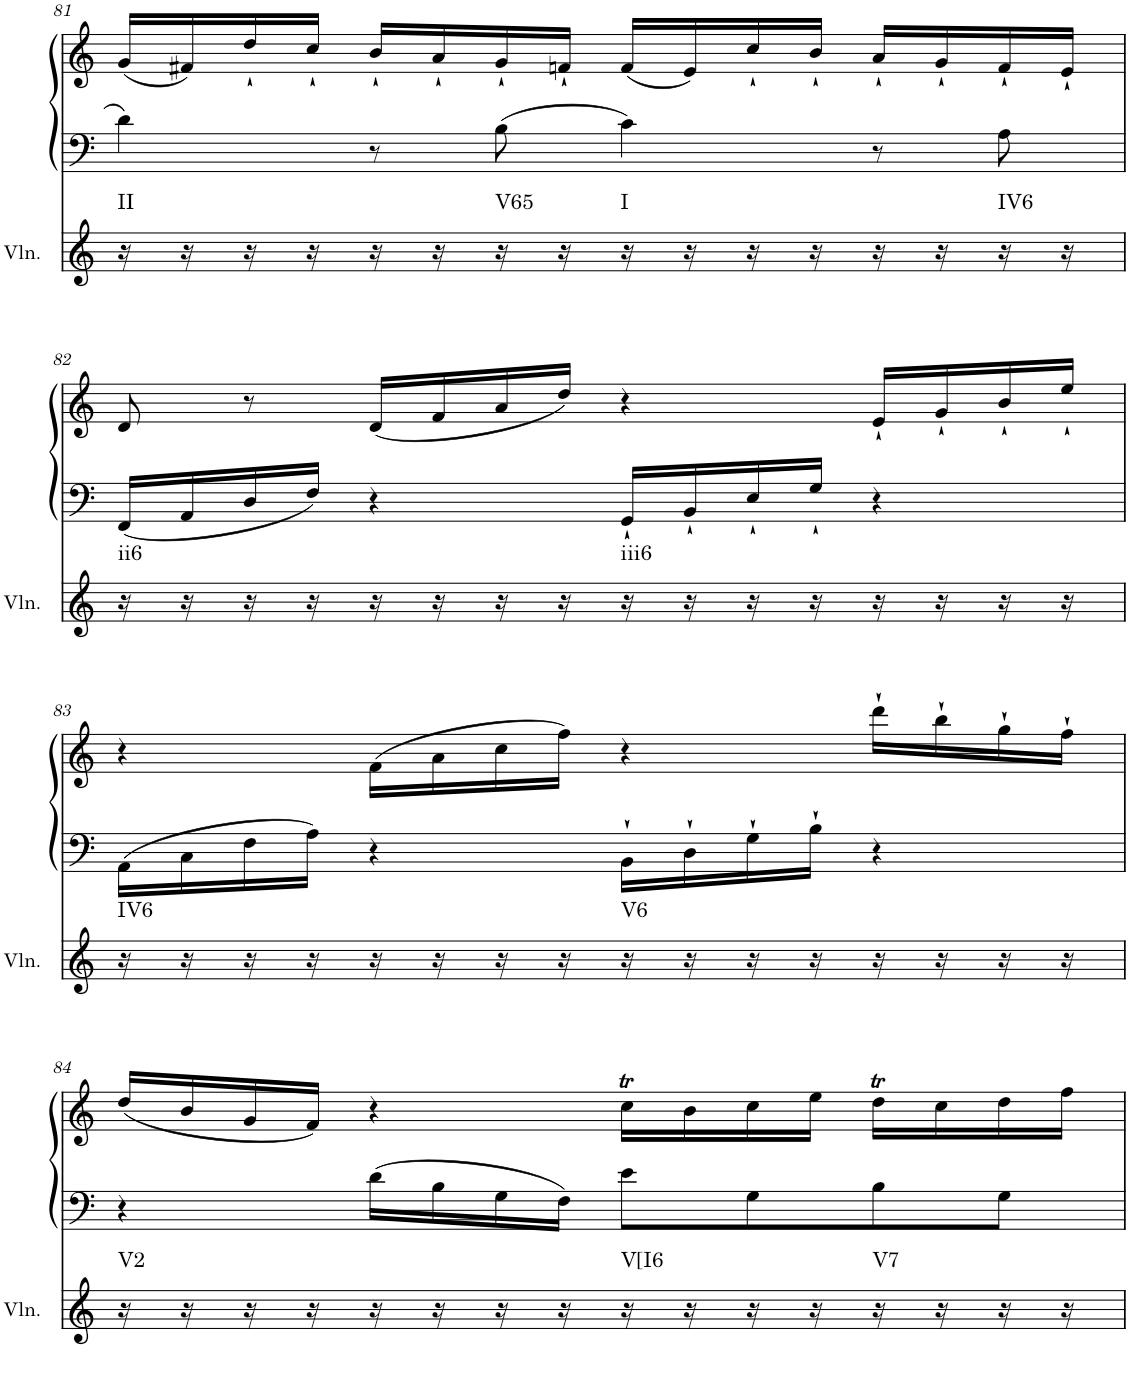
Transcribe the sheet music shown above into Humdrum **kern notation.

**kern	**harte	**kern	**kern
*part2	*part2	*part1	*part1
*staff3	*	*staff2	*staff1
*I"Violin	*	*I"Klavier linke Hand	*
*I'Vln.	*	*	*
!!LO:PB:g=z
*clefG2	*	*clefF4	*clefG2
*k[]	*	*k[]	*k[]
*M4/4	*	*M4/4	*M4/4
=81	=81	=81	=81
!	!LO:H:kt=II	!	!
16r	N	4d\	(16g/LL
16r	.	.	16f#X/)
16r	.	.	16dd`/
16r	.	.	16cc`/JJ
16r	.	8r	16b`/LL
16r	.	.	16a`/
!	!LO:H:kt=V65	!	!
16r	N	8B\	16g`/
16r	.	.	16fn`/JJ
!	!LO:H:kt=I	!	!
16r	N	4c\	(16f/LL
16r	.	.	16e/)
16r	.	.	16cc`/
16r	.	.	16b`/JJ
16r	.	8r	16a`/LL
16r	.	.	16g`/
!	!LO:H:kt=IV6	!	!
16r	N	8A\	16f`/
16r	.	.	16e`/JJ
!!LO:LB:g=z
=82	=82	=82	=82
!	!LO:H:kt=ii6	!	!
16r	N	16FF/LL	8d/
16r	.	16AA/	.
16r	.	16D/	8r
16r	.	16F/JJ	.
16r	.	4r	(16d/LL
16r	.	.	16f/
16r	.	.	16a/
16r	.	.	16dd/JJ)
!	!LO:H:kt=iii6	!	!
16r	N	16GG`/LL	4r
16r	.	16BB`/	.
16r	.	16E`/	.
16r	.	16G`/JJ	.
16r	.	4r	16e`/LL
16r	.	.	16g`/
16r	.	.	16b`/
16r	.	.	16ee`/JJ
!!LO:LB:g=z
=83	=83	=83	=83
!	!LO:H:kt=IV6	!	!
16r	N	16AA\LL	4r
16r	.	16C\	.
16r	.	16F\	.
16r	.	16A\JJ	.
16r	.	4r	(16f\LL
16r	.	.	16a\
16r	.	.	16cc\
16r	.	.	16ff\JJ)
!	!LO:H:kt=V6	!	!
16r	N	16BB`\LL	4r
16r	.	16D`\	.
16r	.	16G`\	.
16r	.	16B`\JJ	.
16r	.	4r	16ddd`\LL
16r	.	.	16bb`\
16r	.	.	16gg`\
16r	.	.	16ff`\JJ
!!LO:LB:g=z
=84	=84	=84	=84
!	!LO:H:kt=V2	!	!
16r	N	4r	(16dd/LL
16r	.	.	16b/
16r	.	.	16g/
16r	.	.	16f/JJ)
16r	.	16d\LL	4r
16r	.	16B\	.
16r	.	16G\	.
16r	.	16F\JJ	.
!	!LO:H:kt=V[I6	!	!
16r	N	8e\L	16ccT\LL
16r	.	.	16b\
16r	.	8G\	16cc\
16r	.	.	16ee\JJ
!	!LO:H:kt=V7	!	!
16r	N	8B\	16ddT\LL
16r	.	.	16cc\
16r	.	8G\J	16dd\
16r	.	.	16ff\JJ
=	=	=	=
*-	*-	*-	*-
